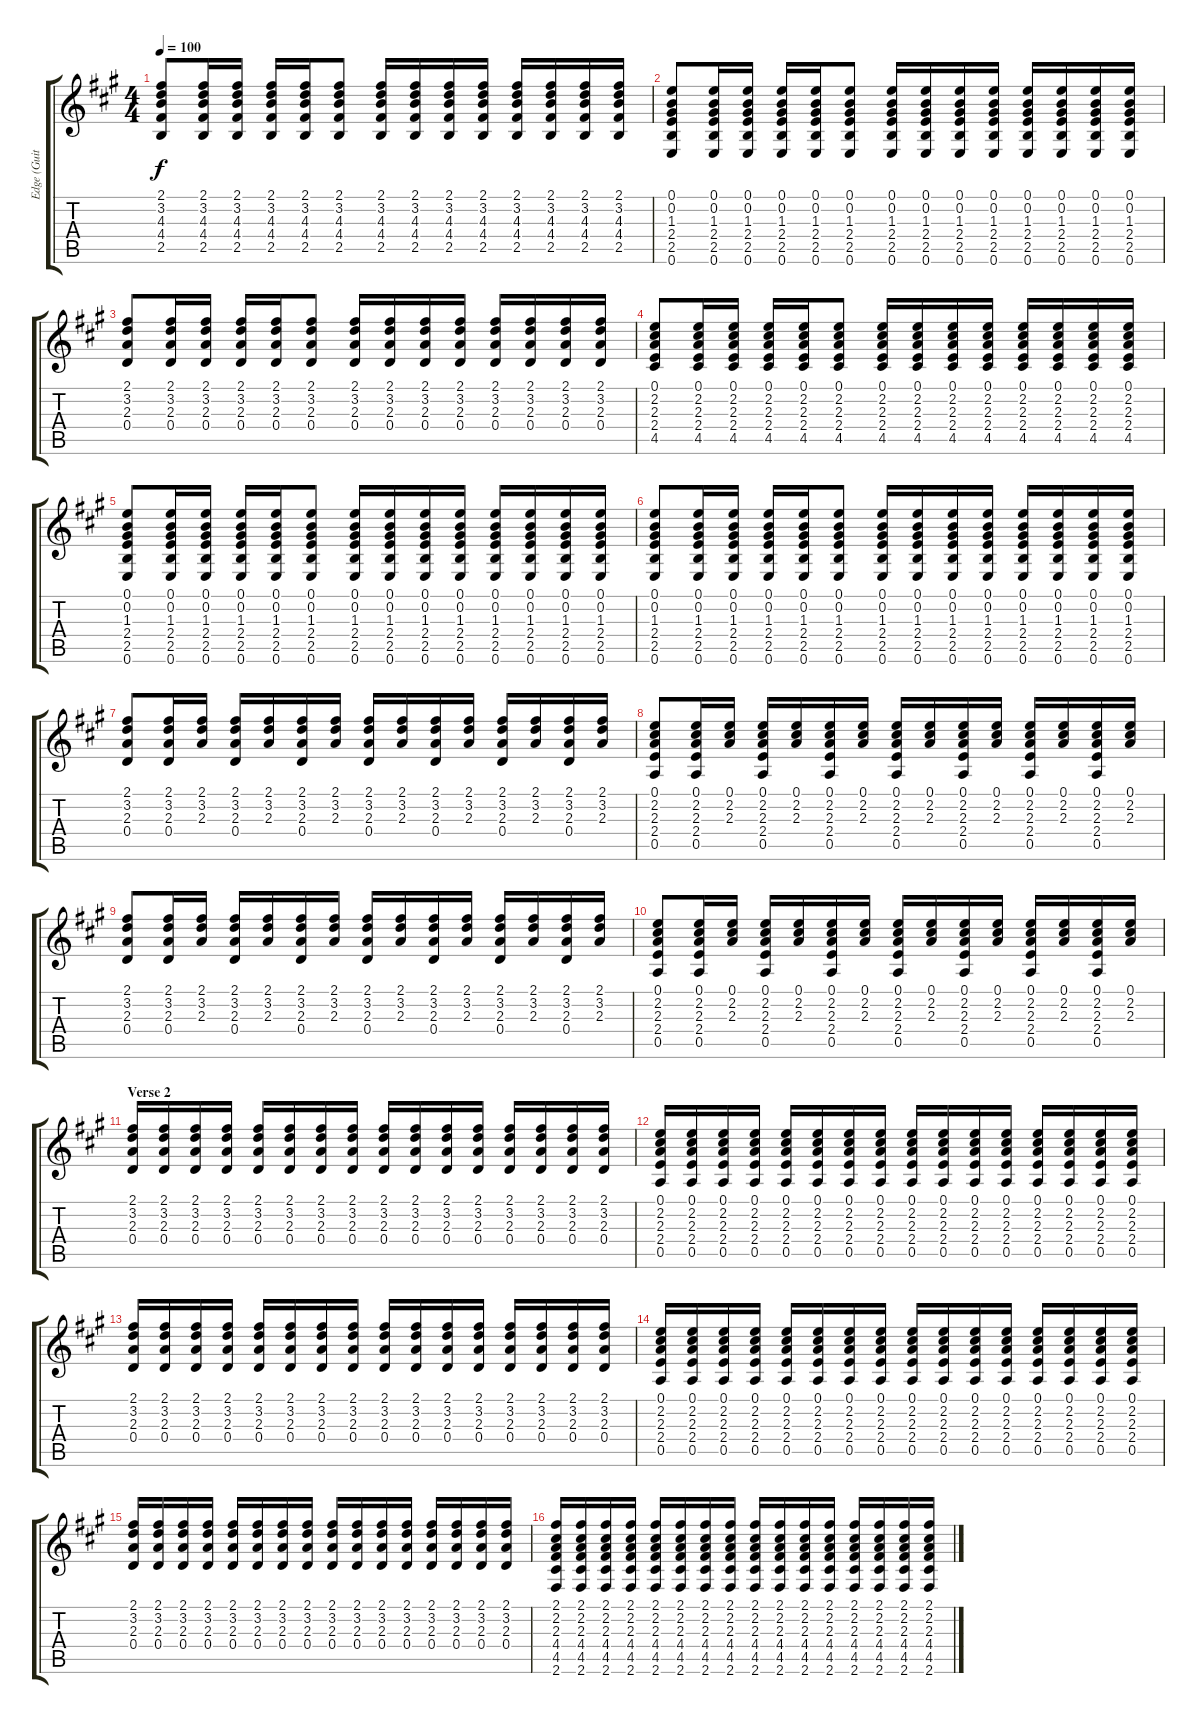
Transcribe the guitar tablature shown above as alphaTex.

\track ("Edge (Guitar 1)" "Edge (Guit") {instrument distortionguitar}
\staff {score tabs}
\tuning (E4 B3 G3 D3 A2 E2) {hide}
\ts (4 4)
\tempo 100
\clef g2
\ks f#minor
(2.1 3.2 4.3 4.4 2.5).8{dy f} (2.1 3.2 4.3 4.4 2.5).16 (2.1 3.2 4.3 4.4 2.5).16 (2.1 3.2 4.3 4.4 2.5).16 (2.1 3.2 4.3 4.4 2.5).16 (2.1 3.2 4.3 4.4 2.5).8 (2.1 3.2 4.3 4.4 2.5).16 (2.1 3.2 4.3 4.4 2.5).16 (2.1 3.2 4.3 4.4 2.5).16 (2.1 3.2 4.3 4.4 2.5).16 (2.1 3.2 4.3 4.4 2.5).16 (2.1 3.2 4.3 4.4 2.5).16 (2.1 3.2 4.3 4.4 2.5).16 (2.1 3.2 4.3 4.4 2.5).16 |
(0.1 0.2 1.3 2.4 2.5 0.6).8 (0.1 0.2 1.3 2.4 2.5 0.6).16 (0.1 0.2 1.3 2.4 2.5 0.6).16 (0.1 0.2 1.3 2.4 2.5 0.6).16 (0.1 0.2 1.3 2.4 2.5 0.6).16 (0.1 0.2 1.3 2.4 2.5 0.6).8 (0.1 0.2 1.3 2.4 2.5 0.6).16 (0.1 0.2 1.3 2.4 2.5 0.6).16 (0.1 0.2 1.3 2.4 2.5 0.6).16 (0.1 0.2 1.3 2.4 2.5 0.6).16 (0.1 0.2 1.3 2.4 2.5 0.6).16 (0.1 0.2 1.3 2.4 2.5 0.6).16 (0.1 0.2 1.3 2.4 2.5 0.6).16 (0.1 0.2 1.3 2.4 2.5 0.6).16 |
(2.1 3.2 2.3 0.4).8 (2.1 3.2 2.3 0.4).16 (2.1 3.2 2.3 0.4).16 (2.1 3.2 2.3 0.4).16 (2.1 3.2 2.3 0.4).16 (2.1 3.2 2.3 0.4).8 (2.1 3.2 2.3 0.4).16 (2.1 3.2 2.3 0.4).16 (2.1 3.2 2.3 0.4).16 (2.1 3.2 2.3 0.4).16 (2.1 3.2 2.3 0.4).16 (2.1 3.2 2.3 0.4).16 (2.1 3.2 2.3 0.4).16 (2.1 3.2 2.3 0.4).16 |
(0.1 2.2 2.3 2.4 4.5).8 (0.1 2.2 2.3 2.4 4.5).16 (0.1 2.2 2.3 2.4 4.5).16 (0.1 2.2 2.3 2.4 4.5).16 (0.1 2.2 2.3 2.4 4.5).16 (0.1 2.2 2.3 2.4 4.5).8 (0.1 2.2 2.3 2.4 4.5).16 (0.1 2.2 2.3 2.4 4.5).16 (0.1 2.2 2.3 2.4 4.5).16 (0.1 2.2 2.3 2.4 4.5).16 (0.1 2.2 2.3 2.4 4.5).16 (0.1 2.2 2.3 2.4 4.5).16 (0.1 2.2 2.3 2.4 4.5).16 (0.1 2.2 2.3 2.4 4.5).16 |
(0.1 0.2 1.3 2.4 2.5 0.6).8 (0.1 0.2 1.3 2.4 2.5 0.6).16 (0.1 0.2 1.3 2.4 2.5 0.6).16 (0.1 0.2 1.3 2.4 2.5 0.6).16 (0.1 0.2 1.3 2.4 2.5 0.6).16 (0.1 0.2 1.3 2.4 2.5 0.6).8 (0.1 0.2 1.3 2.4 2.5 0.6).16 (0.1 0.2 1.3 2.4 2.5 0.6).16 (0.1 0.2 1.3 2.4 2.5 0.6).16 (0.1 0.2 1.3 2.4 2.5 0.6).16 (0.1 0.2 1.3 2.4 2.5 0.6).16 (0.1 0.2 1.3 2.4 2.5 0.6).16 (0.1 0.2 1.3 2.4 2.5 0.6).16 (0.1 0.2 1.3 2.4 2.5 0.6).16 |
(0.1 0.2 1.3 2.4 2.5 0.6).8 (0.1 0.2 1.3 2.4 2.5 0.6).16 (0.1 0.2 1.3 2.4 2.5 0.6).16 (0.1 0.2 1.3 2.4 2.5 0.6).16 (0.1 0.2 1.3 2.4 2.5 0.6).16 (0.1 0.2 1.3 2.4 2.5 0.6).8 (0.1 0.2 1.3 2.4 2.5 0.6).16 (0.1 0.2 1.3 2.4 2.5 0.6).16 (0.1 0.2 1.3 2.4 2.5 0.6).16 (0.1 0.2 1.3 2.4 2.5 0.6).16 (0.1 0.2 1.3 2.4 2.5 0.6).16 (0.1 0.2 1.3 2.4 2.5 0.6).16 (0.1 0.2 1.3 2.4 2.5 0.6).16 (0.1 0.2 1.3 2.4 2.5 0.6).16 |
(2.1 3.2 2.3 0.4).8{volume 12} (2.1 3.2 2.3 0.4).16 (2.1 3.2 2.3).16 (2.1 3.2 2.3 0.4).16 (2.1 3.2 2.3).16 (2.1 3.2 2.3 0.4).16 (2.1 3.2 2.3).16 (2.1 3.2 2.3 0.4).16 (2.1 3.2 2.3).16 (2.1 3.2 2.3 0.4).16 (2.1 3.2 2.3).16 (2.1 3.2 2.3 0.4).16 (2.1 3.2 2.3).16 (2.1 3.2 2.3 0.4).16 (2.1 3.2 2.3).16 |
(0.1 2.2 2.3 2.4 0.5).8 (0.1 2.2 2.3 2.4 0.5).16 (0.1 2.2 2.3).16 (0.1 2.2 2.3 2.4 0.5).16 (0.1 2.2 2.3).16 (0.1 2.2 2.3 2.4 0.5).16 (0.1 2.2 2.3).16 (0.1 2.2 2.3 2.4 0.5).16 (0.1 2.2 2.3).16 (0.1 2.2 2.3 2.4 0.5).16 (0.1 2.2 2.3).16 (0.1 2.2 2.3 2.4 0.5).16 (0.1 2.2 2.3).16 (0.1 2.2 2.3 2.4 0.5).16 (0.1 2.2 2.3).16 |
(2.1 3.2 2.3 0.4).8 (2.1 3.2 2.3 0.4).16 (2.1 3.2 2.3).16 (2.1 3.2 2.3 0.4).16 (2.1 3.2 2.3).16 (2.1 3.2 2.3 0.4).16 (2.1 3.2 2.3).16 (2.1 3.2 2.3 0.4).16 (2.1 3.2 2.3).16 (2.1 3.2 2.3 0.4).16 (2.1 3.2 2.3).16 (2.1 3.2 2.3 0.4).16 (2.1 3.2 2.3).16 (2.1 3.2 2.3 0.4).16 (2.1 3.2 2.3).16 |
(0.1 2.2 2.3 2.4 0.5).8 (0.1 2.2 2.3 2.4 0.5).16 (0.1 2.2 2.3).16 (0.1 2.2 2.3 2.4 0.5).16 (0.1 2.2 2.3).16 (0.1 2.2 2.3 2.4 0.5).16 (0.1 2.2 2.3).16 (0.1 2.2 2.3 2.4 0.5).16 (0.1 2.2 2.3).16 (0.1 2.2 2.3 2.4 0.5).16 (0.1 2.2 2.3).16 (0.1 2.2 2.3 2.4 0.5).16 (0.1 2.2 2.3).16 (0.1 2.2 2.3 2.4 0.5).16 (0.1 2.2 2.3).16 |
\section ("" "Verse 2")
(2.1 3.2 2.3 0.4).16{volume 8} (2.1 3.2 2.3 0.4).16 (2.1 3.2 2.3 0.4).16 (2.1 3.2 2.3 0.4).16 (2.1 3.2 2.3 0.4).16 (2.1 3.2 2.3 0.4).16 (2.1 3.2 2.3 0.4).16 (2.1 3.2 2.3 0.4).16 (2.1 3.2 2.3 0.4).16 (2.1 3.2 2.3 0.4).16 (2.1 3.2 2.3 0.4).16 (2.1 3.2 2.3 0.4).16 (2.1 3.2 2.3 0.4).16 (2.1 3.2 2.3 0.4).16 (2.1 3.2 2.3 0.4).16 (2.1 3.2 2.3 0.4).16 |
(0.1 2.2 2.3 2.4 0.5).16 (0.1 2.2 2.3 2.4 0.5).16 (0.1 2.2 2.3 2.4 0.5).16 (0.1 2.2 2.3 2.4 0.5).16 (0.1 2.2 2.3 2.4 0.5).16 (0.1 2.2 2.3 2.4 0.5).16 (0.1 2.2 2.3 2.4 0.5).16 (0.1 2.2 2.3 2.4 0.5).16 (0.1 2.2 2.3 2.4 0.5).16 (0.1 2.2 2.3 2.4 0.5).16 (0.1 2.2 2.3 2.4 0.5).16 (0.1 2.2 2.3 2.4 0.5).16 (0.1 2.2 2.3 2.4 0.5).16 (0.1 2.2 2.3 2.4 0.5).16 (0.1 2.2 2.3 2.4 0.5).16 (0.1 2.2 2.3 2.4 0.5).16 |
(2.1 3.2 2.3 0.4).16 (2.1 3.2 2.3 0.4).16 (2.1 3.2 2.3 0.4).16 (2.1 3.2 2.3 0.4).16 (2.1 3.2 2.3 0.4).16 (2.1 3.2 2.3 0.4).16 (2.1 3.2 2.3 0.4).16 (2.1 3.2 2.3 0.4).16 (2.1 3.2 2.3 0.4).16 (2.1 3.2 2.3 0.4).16 (2.1 3.2 2.3 0.4).16 (2.1 3.2 2.3 0.4).16 (2.1 3.2 2.3 0.4).16 (2.1 3.2 2.3 0.4).16 (2.1 3.2 2.3 0.4).16 (2.1 3.2 2.3 0.4).16 |
(0.1 2.2 2.3 2.4 0.5).16 (0.1 2.2 2.3 2.4 0.5).16 (0.1 2.2 2.3 2.4 0.5).16 (0.1 2.2 2.3 2.4 0.5).16 (0.1 2.2 2.3 2.4 0.5).16 (0.1 2.2 2.3 2.4 0.5).16 (0.1 2.2 2.3 2.4 0.5).16 (0.1 2.2 2.3 2.4 0.5).16 (0.1 2.2 2.3 2.4 0.5).16 (0.1 2.2 2.3 2.4 0.5).16 (0.1 2.2 2.3 2.4 0.5).16 (0.1 2.2 2.3 2.4 0.5).16 (0.1 2.2 2.3 2.4 0.5).16 (0.1 2.2 2.3 2.4 0.5).16 (0.1 2.2 2.3 2.4 0.5).16 (0.1 2.2 2.3 2.4 0.5).16 |
(2.1 3.2 2.3 0.4).16 (2.1 3.2 2.3 0.4).16 (2.1 3.2 2.3 0.4).16 (2.1 3.2 2.3 0.4).16 (2.1 3.2 2.3 0.4).16 (2.1 3.2 2.3 0.4).16 (2.1 3.2 2.3 0.4).16 (2.1 3.2 2.3 0.4).16 (2.1 3.2 2.3 0.4).16 (2.1 3.2 2.3 0.4).16 (2.1 3.2 2.3 0.4).16 (2.1 3.2 2.3 0.4).16 (2.1 3.2 2.3 0.4).16 (2.1 3.2 2.3 0.4).16 (2.1 3.2 2.3 0.4).16 (2.1 3.2 2.3 0.4).16 |
(2.1 2.2 2.3 4.4 4.5 2.6).16 (2.1 2.2 2.3 4.4 4.5 2.6).16 (2.1 2.2 2.3 4.4 4.5 2.6).16 (2.1 2.2 2.3 4.4 4.5 2.6).16 (2.1 2.2 2.3 4.4 4.5 2.6).16 (2.1 2.2 2.3 4.4 4.5 2.6).16 (2.1 2.2 2.3 4.4 4.5 2.6).16 (2.1 2.2 2.3 4.4 4.5 2.6).16 (2.1 2.2 2.3 4.4 4.5 2.6).16 (2.1 2.2 2.3 4.4 4.5 2.6).16 (2.1 2.2 2.3 4.4 4.5 2.6).16 (2.1 2.2 2.3 4.4 4.5 2.6).16 (2.1 2.2 2.3 4.4 4.5 2.6).16 (2.1 2.2 2.3 4.4 4.5 2.6).16 (2.1 2.2 2.3 4.4 4.5 2.6).16 (2.1 2.2 2.3 4.4 4.5 2.6).16
